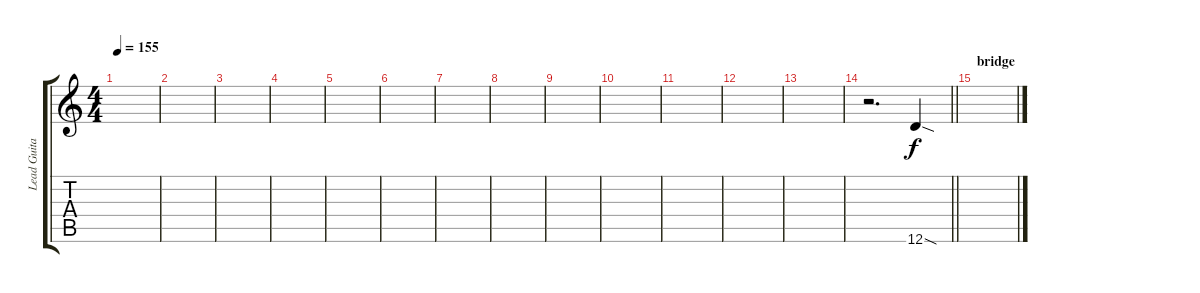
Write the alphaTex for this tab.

\track ("Lead Guitar" "Lead Guita") {instrument distortionguitar}
\staff {score tabs}
\tuning (E4 B3 G3 D3 A2 D2) {hide}
\ts (4 4)
\tempo 155
\clef g2
\ks c
|
|
|
|
|
|
|
|
|
|
|
|
|
\barLineRight lightlight
r.2{d} 12.6{sod}.4{instrument distortionguitar} |
\section ("" "bridge")
